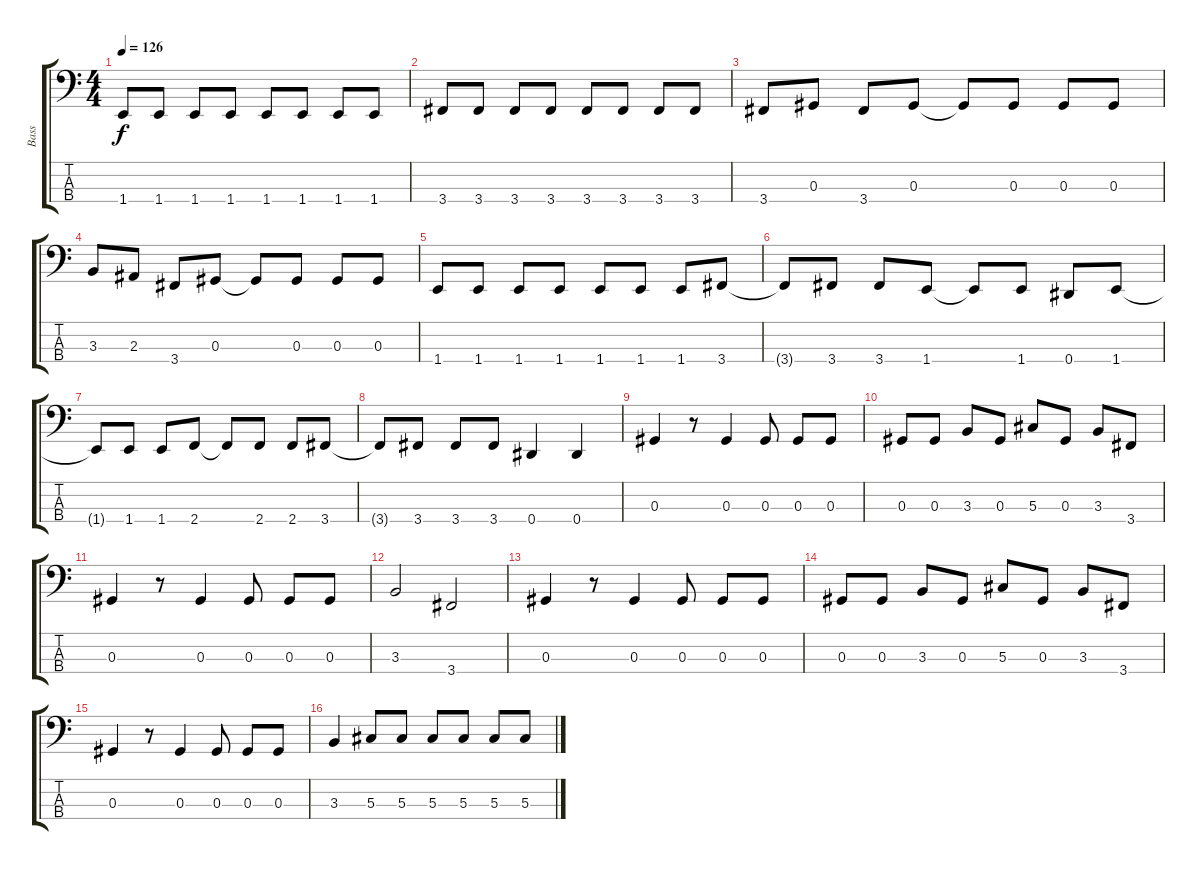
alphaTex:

\track ("Bass" "Bass") {instrument electricbassfinger}
\staff {score tabs}
\tuning (Gb2 Db2 Ab1 Eb1) {hide}
\ts (4 4)
\tempo 126
\clef f4
\ks c
1.4.8{dy f} 1.4.8 1.4.8 1.4.8 1.4.8 1.4.8 1.4.8 1.4.8 |
3.4.8 3.4.8 3.4.8 3.4.8 3.4.8 3.4.8 3.4.8 3.4.8 |
3.4.8 0.3.8 3.4.8 0.3.8 0.3{t}.8 0.3.8 0.3.8 0.3.8 |
3.3.8 2.3.8 3.4.8 0.3.8 0.3{t}.8 0.3.8 0.3.8 0.3.8 |
1.4.8 1.4.8 1.4.8 1.4.8 1.4.8 1.4.8 1.4.8 3.4.8 |
3.4{t}.8 3.4.8 3.4.8 1.4.8 1.4{t}.8 1.4.8 0.4.8 1.4.8 |
1.4{t}.8 1.4.8 1.4.8 2.4.8 2.4{t}.8 2.4.8 2.4.8 3.4.8 |
3.4{t}.8 3.4.8 3.4.8 3.4.8 0.4.4 0.4.4 |
0.3.4 r.8 0.3.4 0.3.8 0.3.8 0.3.8 |
0.3.8 0.3.8 3.3.8 0.3.8 5.3.8 0.3.8 3.3.8 3.4.8 |
0.3.4 r.8 0.3.4 0.3.8 0.3.8 0.3.8 |
3.3.2 3.4.2 |
0.3.4 r.8 0.3.4 0.3.8 0.3.8 0.3.8 |
0.3.8 0.3.8 3.3.8 0.3.8 5.3.8 0.3.8 3.3.8 3.4.8 |
0.3.4 r.8 0.3.4 0.3.8 0.3.8 0.3.8 |
3.3.4 5.3.8 5.3.8 5.3.8 5.3.8 5.3.8 5.3.8
